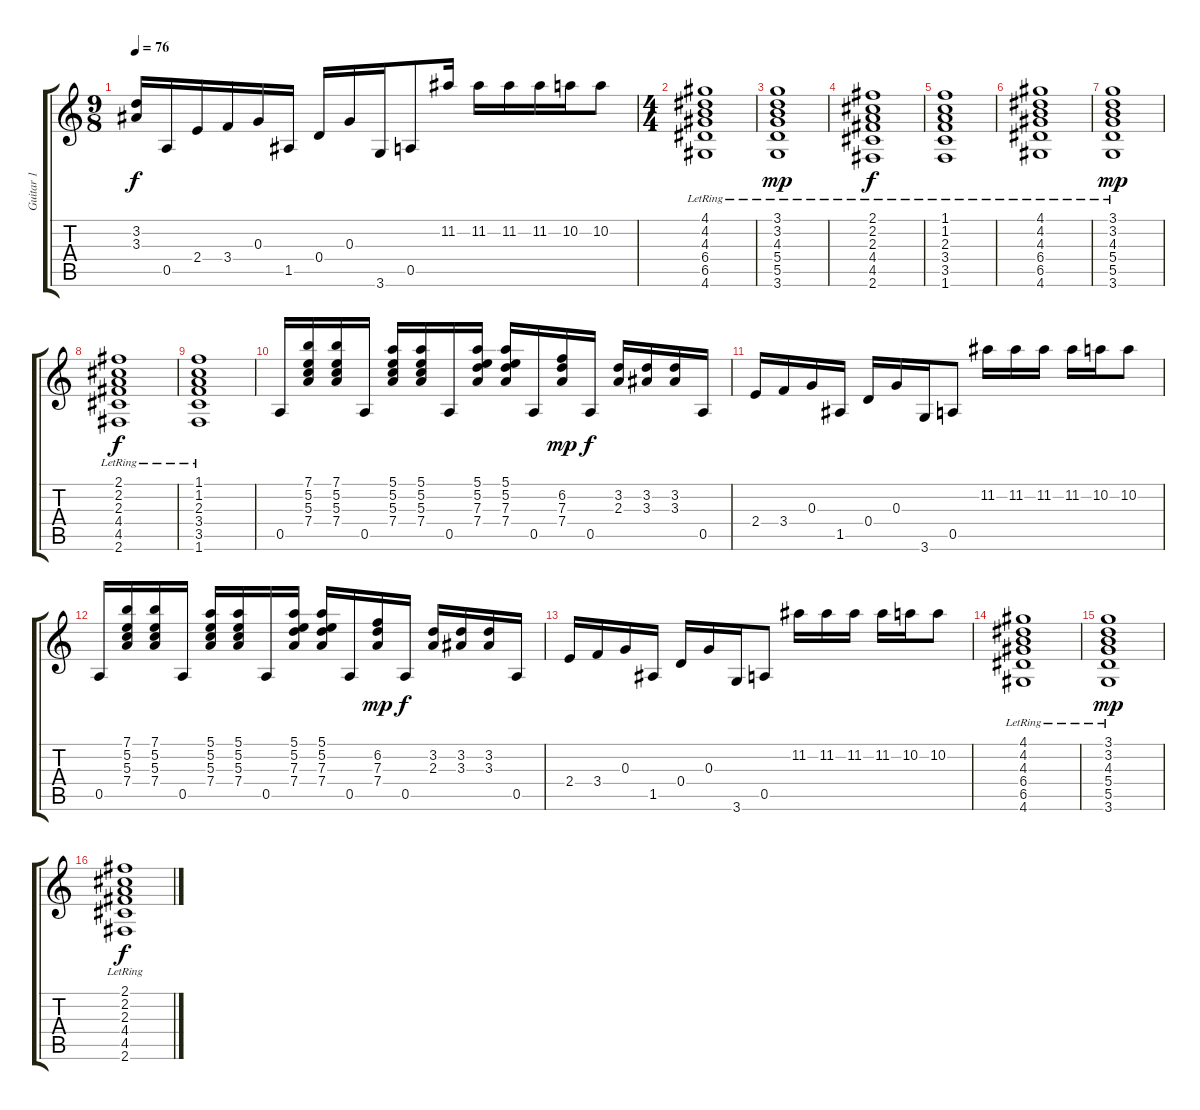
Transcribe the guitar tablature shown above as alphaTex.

\track ("Guitar 1" "Guitar 1") {instrument acousticguitarnylon}
\staff {score tabs}
\tuning (E4 B3 G3 D3 A2 E2) {hide}
\ts (9 8)
\tempo 76
\clef g2
\ks c
(3.2 3.3).16{dy f} 0.5.16 2.4.16 3.4.16 0.3.16 1.5.16 0.4.16 0.3.16 3.6.16 0.5.8 11.2.16 11.2.16 11.2.16 11.2.16 10.2.16 10.2.8 |
\ts (4 4)
(4.1{lr} 4.2{lr} 4.3{lr} 6.4 6.5 4.6).1 |
(3.1{lr} 3.2{lr} 4.3 5.4 5.5 3.6).1{dy mp} |
(2.1{lr} 2.2{lr} 2.3{lr} 4.4 4.5 2.6).1{dy f} |
(1.1{lr} 1.2{lr} 2.3{lr} 3.4 3.5 1.6).1 |
(4.1{lr} 4.2{lr} 4.3{lr} 6.4 6.5 4.6).1 |
(3.1{lr} 3.2{lr} 4.3 5.4 5.5 3.6).1{dy mp} |
(2.1{lr} 2.2{lr} 2.3{lr} 4.4 4.5 2.6).1{dy f} |
(1.1{lr} 1.2{lr} 2.3{lr} 3.4 3.5 1.6).1 |
0.5.16 (7.1 5.2 5.3 7.4).16 (7.1 5.2 5.3 7.4).16 0.5.16 (5.1 5.2 5.3 7.4).16 (5.1 5.2 5.3 7.4).16 0.5.16 (5.1 5.2 7.3 7.4).16 (5.1 5.2 7.3 7.4).16 0.5.16 (6.2 7.3 7.4).16{dy mp} 0.5.16{dy f} (3.2 2.3).16 (3.2 3.3).16 (3.2 3.3).16 0.5.16 |
2.4.16 3.4.16 0.3.16 1.5.16 0.4.16 0.3.16 3.6.16 0.5.8 11.2.16 11.2.16 11.2.16 11.2.16 10.2.16 10.2.8 |
0.5.16 (7.1 5.2 5.3 7.4).16 (7.1 5.2 5.3 7.4).16 0.5.16 (5.1 5.2 5.3 7.4).16 (5.1 5.2 5.3 7.4).16 0.5.16 (5.1 5.2 7.3 7.4).16 (5.1 5.2 7.3 7.4).16 0.5.16 (6.2 7.3 7.4).16{dy mp} 0.5.16{dy f} (3.2 2.3).16 (3.2 3.3).16 (3.2 3.3).16 0.5.16 |
2.4.16 3.4.16 0.3.16 1.5.16 0.4.16 0.3.16 3.6.16 0.5.8 11.2.16 11.2.16 11.2.16 11.2.16 10.2.16 10.2.8 |
(4.1{lr} 4.2{lr} 4.3{lr} 6.4 6.5 4.6).1 |
(3.1{lr} 3.2{lr} 4.3 5.4 5.5 3.6).1{dy mp} |
(2.1{lr} 2.2{lr} 2.3{lr} 4.4 4.5 2.6).1{dy f}
